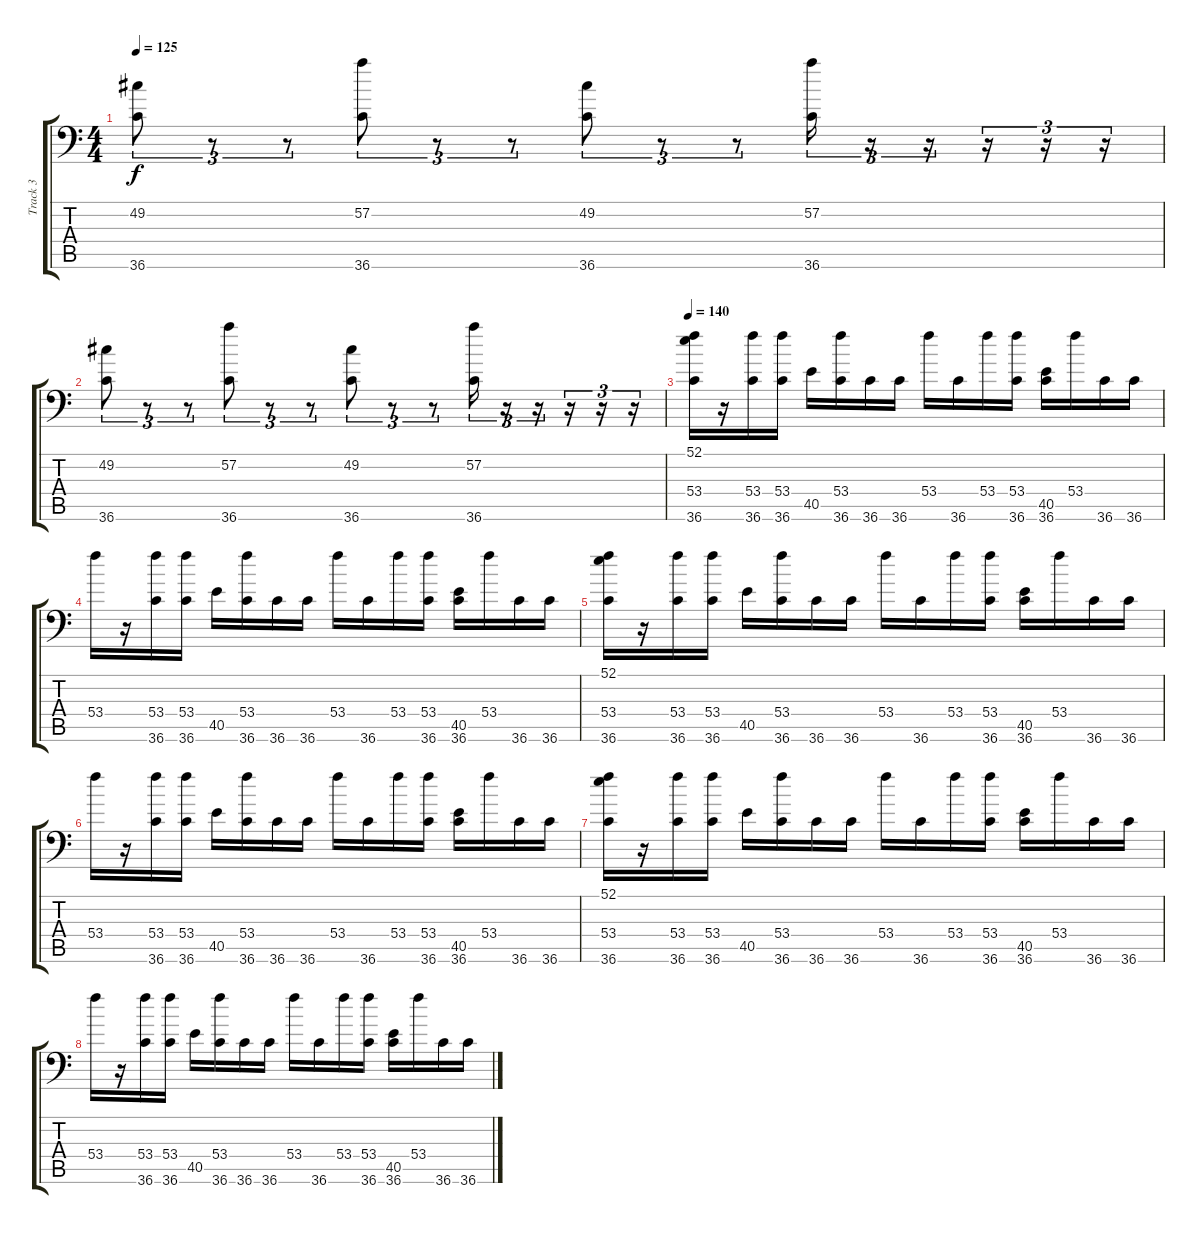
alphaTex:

\track ("Track 3" "Track 3") {instrument acousticgrandpiano}
\staff {score tabs}
\tuning (C-1 C-1 C-1 C-1 C-1 C-1) {hide}
\ts (4 4)
\tempo 125
\clef f4
\ks c
(49.2 36.6).8{tu (3 2) dy f} r.8{tu (3 2)} r.8{tu (3 2)} (57.2 36.6).8{tu (3 2)} r.8{tu (3 2)} r.8{tu (3 2)} (49.2 36.6).8{tu (3 2)} r.8{tu (3 2)} r.8{tu (3 2)} (57.2 36.6).16{tu (3 2)} r.16{tu (3 2)} r.16{tu (3 2)} r.16{tu (3 2)} r.16{tu (3 2)} r.16{tu (3 2)} |
(49.2 36.6).8{tu (3 2)} r.8{tu (3 2)} r.8{tu (3 2)} (57.2 36.6).8{tu (3 2)} r.8{tu (3 2)} r.8{tu (3 2)} (49.2 36.6).8{tu (3 2)} r.8{tu (3 2)} r.8{tu (3 2)} (57.2 36.6).16{tu (3 2)} r.16{tu (3 2)} r.16{tu (3 2)} r.16{tu (3 2)} r.16{tu (3 2)} r.16{tu (3 2)} |
\tempo 140
(52.1 53.4 36.6).16 r.16 (53.4 36.6).16 (53.4 36.6).16 40.5.16 (53.4 36.6).16 36.6.16 36.6.16 53.4.16 36.6.16 53.4.16 (53.4 36.6).16 (40.5 36.6).16 53.4.16 36.6.16 36.6.16 |
53.4.16 r.16 (53.4 36.6).16 (53.4 36.6).16 40.5.16 (53.4 36.6).16 36.6.16 36.6.16 53.4.16 36.6.16 53.4.16 (53.4 36.6).16 (40.5 36.6).16 53.4.16 36.6.16 36.6.16 |
(52.1 53.4 36.6).16 r.16 (53.4 36.6).16 (53.4 36.6).16 40.5.16 (53.4 36.6).16 36.6.16 36.6.16 53.4.16 36.6.16 53.4.16 (53.4 36.6).16 (40.5 36.6).16 53.4.16 36.6.16 36.6.16 |
53.4.16 r.16 (53.4 36.6).16 (53.4 36.6).16 40.5.16 (53.4 36.6).16 36.6.16 36.6.16 53.4.16 36.6.16 53.4.16 (53.4 36.6).16 (40.5 36.6).16 53.4.16 36.6.16 36.6.16 |
(52.1 53.4 36.6).16 r.16 (53.4 36.6).16 (53.4 36.6).16 40.5.16 (53.4 36.6).16 36.6.16 36.6.16 53.4.16 36.6.16 53.4.16 (53.4 36.6).16 (40.5 36.6).16 53.4.16 36.6.16 36.6.16 |
53.4.16 r.16 (53.4 36.6).16 (53.4 36.6).16 40.5.16 (53.4 36.6).16 36.6.16 36.6.16 53.4.16 36.6.16 53.4.16 (53.4 36.6).16 (40.5 36.6).16 53.4.16 36.6.16 36.6.16
